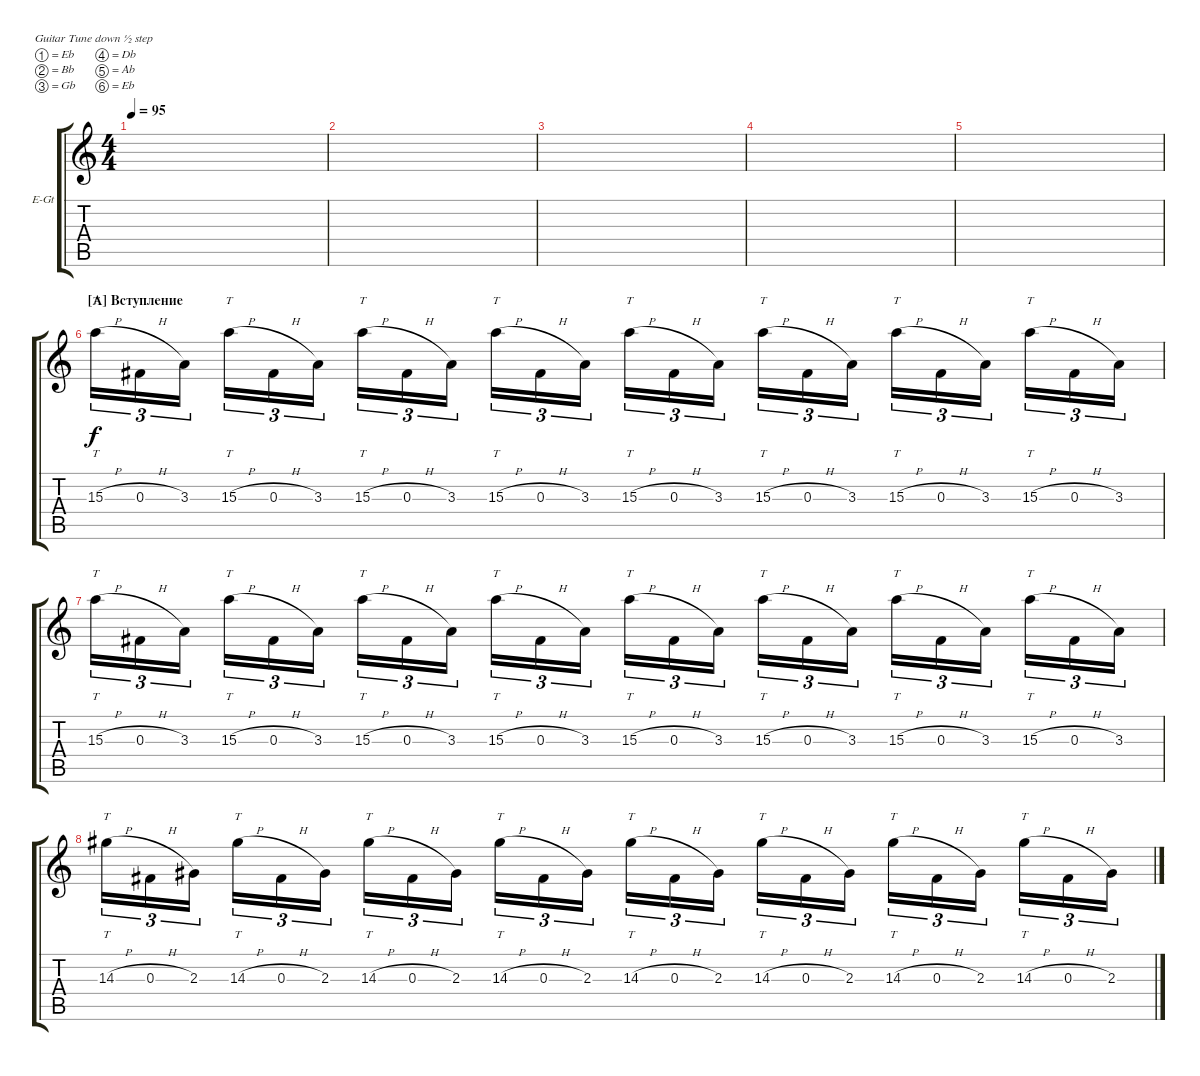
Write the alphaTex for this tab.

\defaultSystemsLayout 4
\bracketExtendMode groupsimilarinstruments
\firstSystemTrackNameOrientation horizontal
\otherSystemsTrackNameOrientation horizontal
\track ("Electric Guitar" "E-Gt") {instrument distortionguitar}
\staff {score tabs}
\tuning (Eb4 Bb3 Gb3 Db3 Ab2 Eb2)
\ts (4 4)
\tempo 95
\clef g2
\scale
0.485477
\ks c
|
\scale
0.257261 |
\scale
0.257261 |
|
|
\section ("A" "Вступление")
15.3{h}.16{tt tu (3 2)} 0.3{h}.16{tu (3 2)} 3.3.16{tu (3 2)} 15.3{h}.16{tt tu (3 2)} 0.3{h}.16{tu (3 2)} 3.3.16{tu (3 2)} 15.3{h}.16{tt tu (3 2)} 0.3{h}.16{tu (3 2)} 3.3.16{tu (3 2)} 15.3{h}.16{tt tu (3 2)} 0.3{h}.16{tu (3 2)} 3.3.16{tu (3 2)} 15.3{h}.16{tt tu (3 2)} 0.3{h}.16{tu (3 2)} 3.3.16{tu (3 2)} 15.3{h}.16{tt tu (3 2)} 0.3{h}.16{tu (3 2)} 3.3.16{tu (3 2)} 15.3{h}.16{tt tu (3 2)} 0.3{h}.16{tu (3 2)} 3.3.16{tu (3 2)} 15.3{h}.16{tt tu (3 2)} 0.3{h}.16{tu (3 2)} 3.3.16{tu (3 2)} |
15.3{h}.16{tt tu (3 2)} 0.3{h}.16{tu (3 2)} 3.3.16{tu (3 2)} 15.3{h}.16{tt tu (3 2)} 0.3{h}.16{tu (3 2)} 3.3.16{tu (3 2)} 15.3{h}.16{tt tu (3 2)} 0.3{h}.16{tu (3 2)} 3.3.16{tu (3 2)} 15.3{h}.16{tt tu (3 2)} 0.3{h}.16{tu (3 2)} 3.3.16{tu (3 2)} 15.3{h}.16{tt tu (3 2)} 0.3{h}.16{tu (3 2)} 3.3.16{tu (3 2)} 15.3{h}.16{tt tu (3 2)} 0.3{h}.16{tu (3 2)} 3.3.16{tu (3 2)} 15.3{h}.16{tt tu (3 2)} 0.3{h}.16{tu (3 2)} 3.3.16{tu (3 2)} 15.3{h}.16{tt tu (3 2)} 0.3{h}.16{tu (3 2)} 3.3.16{tu (3 2)} |
14.3{h}.16{tt tu (3 2)} 0.3{h}.16{tu (3 2)} 2.3.16{tu (3 2)} 14.3{h}.16{tt tu (3 2)} 0.3{h}.16{tu (3 2)} 2.3.16{tu (3 2)} 14.3{h}.16{tt tu (3 2)} 0.3{h}.16{tu (3 2)} 2.3.16{tu (3 2)} 14.3{h}.16{tt tu (3 2)} 0.3{h}.16{tu (3 2)} 2.3.16{tu (3 2)} 14.3{h}.16{tt tu (3 2)} 0.3{h}.16{tu (3 2)} 2.3.16{tu (3 2)} 14.3{h}.16{tt tu (3 2)} 0.3{h}.16{tu (3 2)} 2.3.16{tu (3 2)} 14.3{h}.16{tt tu (3 2)} 0.3{h}.16{tu (3 2)} 2.3.16{tu (3 2)} 14.3{h}.16{tt tu (3 2)} 0.3{h}.16{tu (3 2)} 2.3.16{tu (3 2)}
